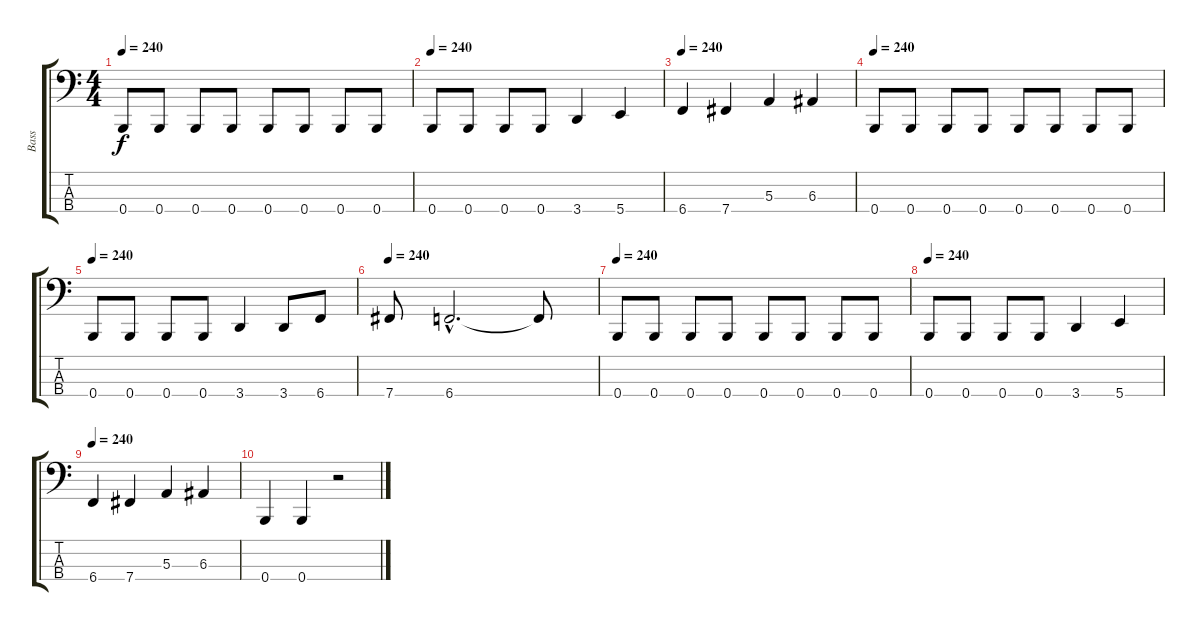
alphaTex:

\track ("Bass" "Bass") {instrument electricbasspick}
\staff {score tabs}
\tuning (D2 A1 E1 B0) {hide}
\ts (4 4)
\tempo 240
\clef f4
\ks c
0.4.8{dy f} 0.4.8 0.4.8 0.4.8 0.4.8 0.4.8 0.4.8 0.4.8 |
\tempo 240
0.4.8 0.4.8 0.4.8 0.4.8 3.4.4 5.4.4 |
\tempo 240
6.4.4 7.4.4 5.3.4 6.3.4 |
\tempo 240
0.4.8 0.4.8 0.4.8 0.4.8 0.4.8 0.4.8 0.4.8 0.4.8 |
\tempo 240
0.4.8 0.4.8 0.4.8 0.4.8 3.4.4 3.4.8 6.4.8 |
\tempo 240
7.4.8 6.4{hac}.2{d} 6.4{t}.8 |
\tempo 240
0.4.8 0.4.8 0.4.8 0.4.8 0.4.8 0.4.8 0.4.8 0.4.8 |
\tempo 240
0.4.8 0.4.8 0.4.8 0.4.8 3.4.4 5.4.4 |
\tempo 240
6.4.4 7.4.4 5.3.4 6.3.4 |
0.4.4 0.4.4 r.2
